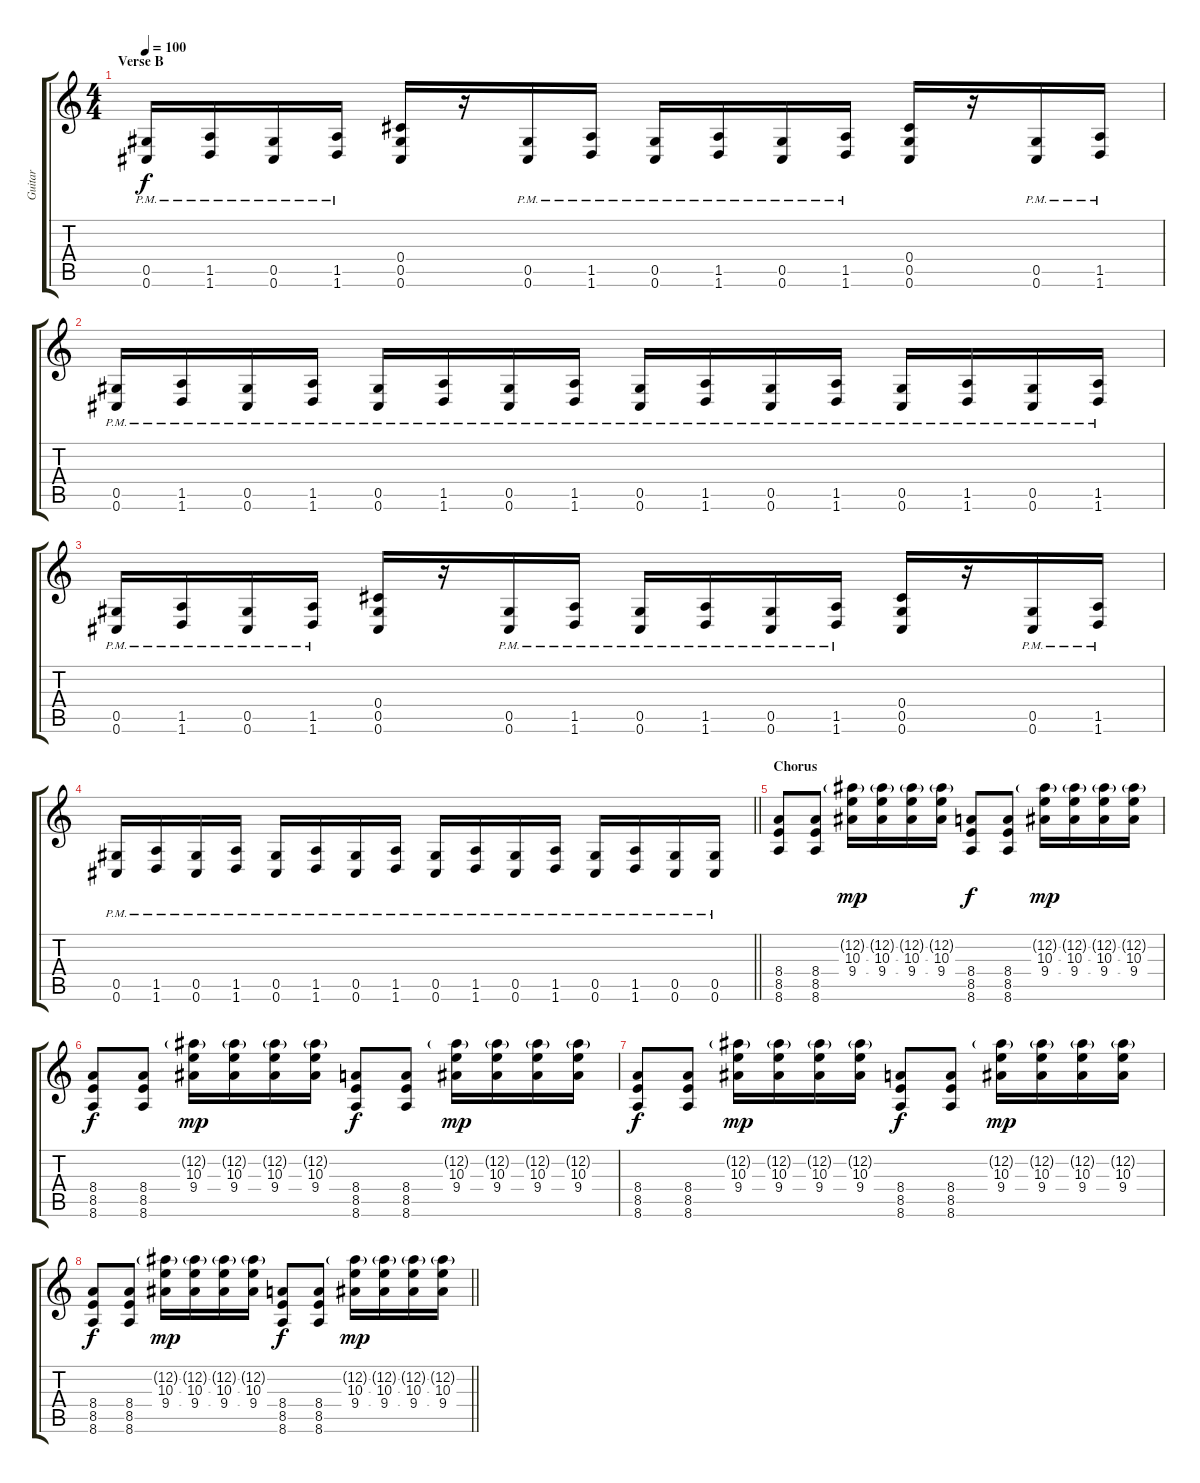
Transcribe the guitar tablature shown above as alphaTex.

\track ("Guitar" "Guitar") {instrument distortionguitar}
\staff {score tabs}
\tuning (Eb4 Bb3 Gb3 Db3 Ab2 Db2) {hide}
\ts (4 4)
\section ("" "Verse B")
\tempo 100
\clef g2
\ks c
(0.5{pm} 0.6{pm}).16{dy f} (1.5{pm} 1.6{pm}).16 (0.5{pm} 0.6{pm}).16 (1.5{pm} 1.6{pm}).16 (0.4 0.5 0.6).16 r.16 (0.5{pm} 0.6{pm}).16 (1.5{pm} 1.6{pm}).16 (0.5{pm} 0.6{pm}).16 (1.5{pm} 1.6{pm}).16 (0.5{pm} 0.6{pm}).16 (1.5{pm} 1.6{pm}).16 (0.4 0.5 0.6).16 r.16 (0.5{pm} 0.6{pm}).16 (1.5{pm} 1.6{pm}).16 |
(0.5{pm} 0.6{pm}).16 (1.5{pm} 1.6{pm}).16 (0.5{pm} 0.6{pm}).16 (1.5{pm} 1.6{pm}).16 (0.5{pm} 0.6{pm}).16 (1.5{pm} 1.6{pm}).16 (0.5{pm} 0.6{pm}).16 (1.5{pm} 1.6{pm}).16 (0.5{pm} 0.6{pm}).16 (1.5{pm} 1.6{pm}).16 (0.5{pm} 0.6{pm}).16 (1.5{pm} 1.6{pm}).16 (0.5{pm} 0.6{pm}).16 (1.5{pm} 1.6{pm}).16 (0.5{pm} 0.6{pm}).16 (1.5{pm} 1.6{pm}).16 |
(0.5{pm} 0.6{pm}).16 (1.5{pm} 1.6{pm}).16 (0.5{pm} 0.6{pm}).16 (1.5{pm} 1.6{pm}).16 (0.4 0.5 0.6).16 r.16 (0.5{pm} 0.6{pm}).16 (1.5{pm} 1.6{pm}).16 (0.5{pm} 0.6{pm}).16 (1.5{pm} 1.6{pm}).16 (0.5{pm} 0.6{pm}).16 (1.5{pm} 1.6{pm}).16 (0.4 0.5 0.6).16 r.16 (0.5{pm} 0.6{pm}).16 (1.5{pm} 1.6{pm}).16 |
\barLineRight lightlight
(0.5{pm} 0.6{pm}).16 (1.5{pm} 1.6{pm}).16 (0.5{pm} 0.6{pm}).16 (1.5{pm} 1.6{pm}).16 (0.5{pm} 0.6{pm}).16 (1.5{pm} 1.6{pm}).16 (0.5{pm} 0.6{pm}).16 (1.5{pm} 1.6{pm}).16 (0.5{pm} 0.6{pm}).16 (1.5{pm} 1.6{pm}).16 (0.5{pm} 0.6{pm}).16 (1.5{pm} 1.6{pm}).16 (0.5{pm} 0.6{pm}).16 (1.5{pm} 1.6{pm}).16 (0.5{pm} 0.6{pm}).16 (0.5{pm} 0.6{pm}).16 |
\section ("" "Chorus")
(8.4 8.5 8.6).8 (8.4 8.5 8.6).8 (12.2{g} 10.3 9.4).16{dy mp} (12.2{g} 10.3 9.4).16 (12.2{g} 10.3 9.4).16 (12.2{g} 10.3 9.4).16 (8.4 8.5 8.6).8{dy f} (8.4 8.5 8.6).8 (12.2{g} 10.3 9.4).16{dy mp} (12.2{g} 10.3 9.4).16 (12.2{g} 10.3 9.4).16 (12.2{g} 10.3 9.4).16 |
(8.4 8.5 8.6).8{dy f} (8.4 8.5 8.6).8 (12.2{g} 10.3 9.4).16{dy mp} (12.2{g} 10.3 9.4).16 (12.2{g} 10.3 9.4).16 (12.2{g} 10.3 9.4).16 (8.4 8.5 8.6).8{dy f} (8.4 8.5 8.6).8 (12.2{g} 10.3 9.4).16{dy mp} (12.2{g} 10.3 9.4).16 (12.2{g} 10.3 9.4).16 (12.2{g} 10.3 9.4).16 |
(8.4 8.5 8.6).8{dy f} (8.4 8.5 8.6).8 (12.2{g} 10.3 9.4).16{dy mp} (12.2{g} 10.3 9.4).16 (12.2{g} 10.3 9.4).16 (12.2{g} 10.3 9.4).16 (8.4 8.5 8.6).8{dy f} (8.4 8.5 8.6).8 (12.2{g} 10.3 9.4).16{dy mp} (12.2{g} 10.3 9.4).16 (12.2{g} 10.3 9.4).16 (12.2{g} 10.3 9.4).16 |
\barLineRight lightlight
(8.4 8.5 8.6).8{dy f} (8.4 8.5 8.6).8 (12.2{g} 10.3 9.4).16{dy mp} (12.2{g} 10.3 9.4).16 (12.2{g} 10.3 9.4).16 (12.2{g} 10.3 9.4).16 (8.4 8.5 8.6).8{dy f} (8.4 8.5 8.6).8 (12.2{g} 10.3 9.4).16{dy mp} (12.2{g} 10.3 9.4).16 (12.2{g} 10.3 9.4).16 (12.2{g} 10.3 9.4).16
